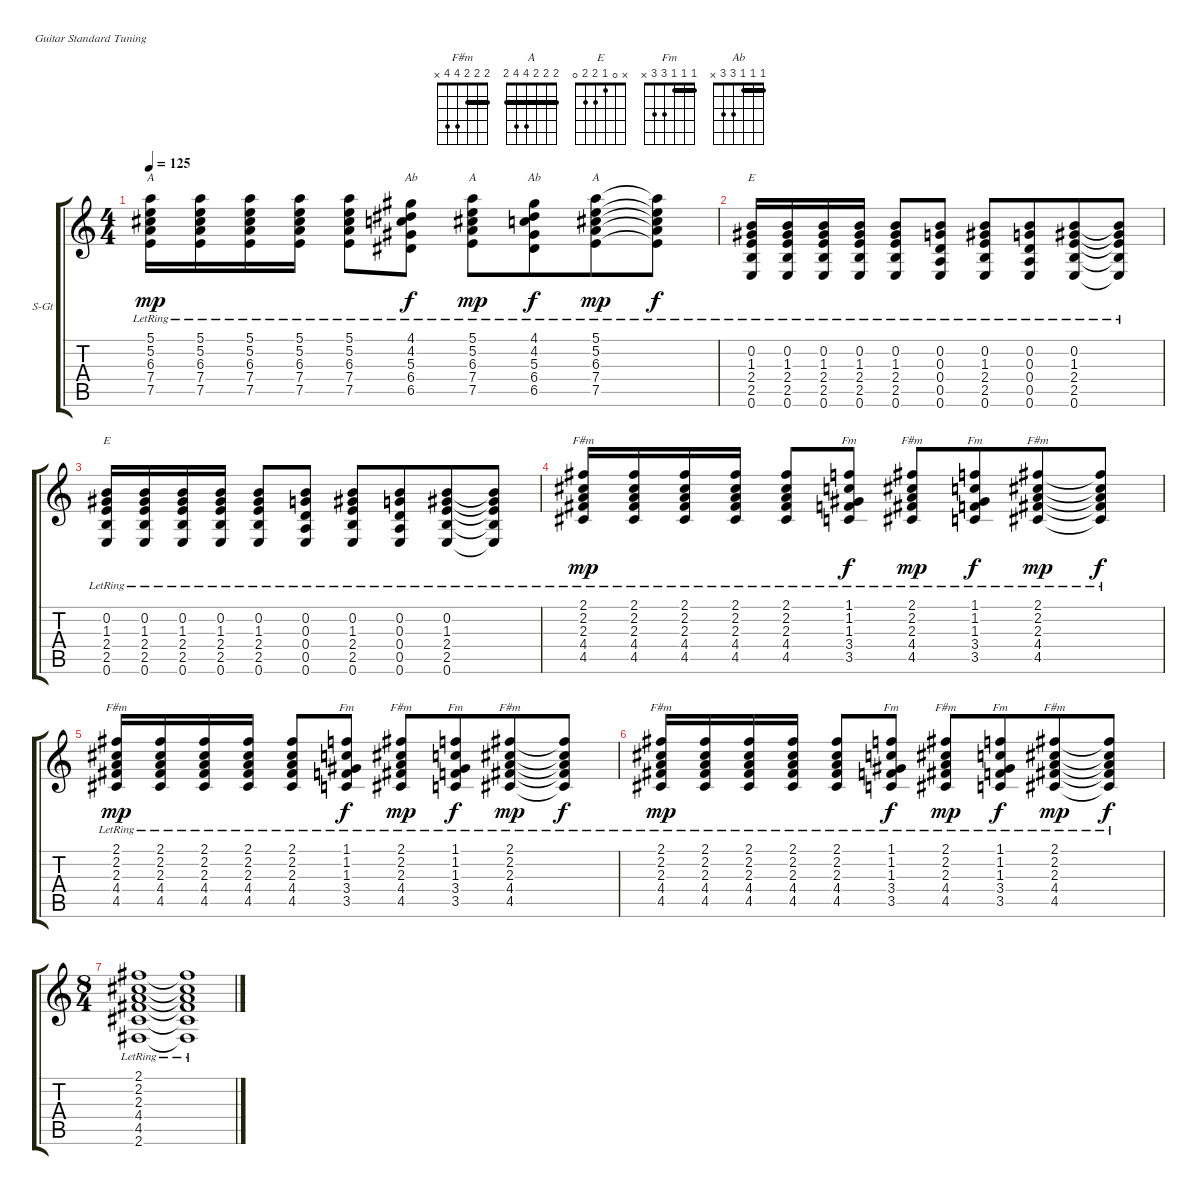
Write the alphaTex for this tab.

\bracketExtendMode groupsimilarinstruments
\firstSystemTrackNameOrientation horizontal
\otherSystemsTrackNameOrientation horizontal
\track ("Ритм Виктор Цой" "S-Gt") {instrument acousticguitarsteel}
\staff {score tabs}
\tuning (E4 B3 G3 D3 A2 E2)
\chord ("F#m" 2 2 2 4 4 2) {barre (2 2 2)}
\chord ("A" 5 5 6 7 7 x) {firstfret 5 barre 5}
\chord ("E" x 0 1 2 2 0)
\chord ("Fm" 1 1 1 3 3 x) {barre (1 1)}
\chord ("Ab" x 0 1 1 2 4)
\chord ("A" 2 2 2 4 4 2) {barre (2 2 2)}
\chord ("Ab" 1 1 1 3 3 x) {barre (1 1)}
\chord ("F#m" 2 2 2 4 4 x) {barre (2 2)}
\ts (4 4)
\tempo 125
\clef g2
\ks c
(5.1{lr} 5.2{lr} 6.3{lr} 7.4{lr} 7.5{lr}).16{ch "A" dy mp} (5.1{lr} 5.2{lr} 6.3{lr} 7.4{lr} 7.5{lr}).16 (5.1{lr} 5.2{lr} 6.3{lr} 7.4{lr} 7.5{lr}).16 (5.1{lr} 5.2{lr} 6.3{lr} 7.4{lr} 7.5{lr}).16 (5.1{lr} 5.2{lr} 6.3{lr} 7.4{lr} 7.5{lr}).8 (4.1{lr} 4.2{lr} 5.3{lr} 6.4{lr} 6.5{lr}).8{ch "Ab" dy f} (5.1{lr} 5.2{lr} 6.3{lr} 7.4{lr} 7.5{lr}).8{ch "A" dy mp} (4.1{lr} 4.2{lr} 5.3{lr} 6.4{lr} 6.5{lr}).8{ch "Ab" dy f beam merge} (5.1{lr} 5.2{lr} 6.3{lr} 7.4{lr} 7.5{lr}).8{ch "A" dy mp} (5.1{lr t} 5.2{lr t} 6.3{lr t} 7.4{lr t} 7.5{lr t}).8{dy f} |
(0.2{lr} 1.3{lr} 2.4{lr} 2.5{lr} 0.6{lr}).16{ch "E"} (0.2{lr} 1.3{lr} 2.4{lr} 2.5{lr} 0.6{lr}).16 (0.2{lr} 1.3{lr} 2.4{lr} 2.5{lr} 0.6{lr}).16 (0.2{lr} 1.3{lr} 2.4{lr} 2.5{lr} 0.6{lr}).16 (0.2{lr} 1.3{lr} 2.4{lr} 2.5{lr} 0.6{lr}).8 (0.2{lr} 0.3{lr} 0.4{lr} 0.5{lr} 0.6{lr}).8 (0.2{lr} 1.3{lr} 2.4{lr} 2.5{lr} 0.6{lr}).8 (0.2{lr} 0.3{lr} 0.4{lr} 0.5{lr} 0.6{lr}).8{beam merge} (0.2{lr} 1.3{lr} 2.4{lr} 2.5{lr} 0.6{lr}).8 (0.2{lr t} 1.3{lr t} 2.4{lr t} 2.5{lr t} 0.6{lr t}).8 |
(0.2{lr} 1.3{lr} 2.4{lr} 2.5{lr} 0.6{lr}).16{ch "E"} (0.2{lr} 1.3{lr} 2.4{lr} 2.5{lr} 0.6{lr}).16 (0.2{lr} 1.3{lr} 2.4{lr} 2.5{lr} 0.6{lr}).16 (0.2{lr} 1.3{lr} 2.4{lr} 2.5{lr} 0.6{lr}).16 (0.2{lr} 1.3{lr} 2.4{lr} 2.5{lr} 0.6{lr}).8 (0.2{lr} 0.3{lr} 0.4{lr} 0.5{lr} 0.6{lr}).8 (0.2{lr} 1.3{lr} 2.4{lr} 2.5{lr} 0.6{lr}).8 (0.2{lr} 0.3{lr} 0.4{lr} 0.5{lr} 0.6{lr}).8{beam merge} (0.2{lr} 1.3{lr} 2.4{lr} 2.5{lr} 0.6{lr}).8 (0.2{lr t} 1.3{lr t} 2.4{lr t} 2.5{lr t} 0.6{lr t}).8 |
(2.1{lr} 2.2{lr} 2.3{lr} 4.4{lr} 4.5{lr}).16{ch "F#m" dy mp} (2.1{lr} 2.2{lr} 2.3{lr} 4.4{lr} 4.5{lr}).16 (2.1{lr} 2.2{lr} 2.3{lr} 4.4{lr} 4.5{lr}).16 (2.1{lr} 2.2{lr} 2.3{lr} 4.4{lr} 4.5{lr}).16 (2.1{lr} 2.2{lr} 2.3{lr} 4.4{lr} 4.5{lr}).8 (1.1{lr} 1.2{lr} 1.3{lr} 3.4{lr} 3.5{lr}).8{ch "Fm" dy f} (2.1{lr} 2.2{lr} 2.3{lr} 4.4{lr} 4.5{lr}).8{ch "F#m" dy mp} (1.1{lr} 1.2{lr} 1.3{lr} 3.4{lr} 3.5{lr}).8{ch "Fm" dy f beam merge} (2.1{lr} 2.2{lr} 2.3{lr} 4.4{lr} 4.5{lr}).8{ch "F#m" dy mp} (2.1{lr t} 2.2{lr t} 2.3{lr t} 4.4{lr t} 4.5{lr t}).8{dy f} |
(2.1{lr} 2.2{lr} 2.3{lr} 4.4{lr} 4.5{lr}).16{ch "F#m" dy mp} (2.1{lr} 2.2{lr} 2.3{lr} 4.4{lr} 4.5{lr}).16 (2.1{lr} 2.2{lr} 2.3{lr} 4.4{lr} 4.5{lr}).16 (2.1{lr} 2.2{lr} 2.3{lr} 4.4{lr} 4.5{lr}).16 (2.1{lr} 2.2{lr} 2.3{lr} 4.4{lr} 4.5{lr}).8 (1.1{lr} 1.2{lr} 1.3{lr} 3.4{lr} 3.5{lr}).8{ch "Fm" dy f} (2.1{lr} 2.2{lr} 2.3{lr} 4.4{lr} 4.5{lr}).8{ch "F#m" dy mp} (1.1{lr} 1.2{lr} 1.3{lr} 3.4{lr} 3.5{lr}).8{ch "Fm" dy f beam merge} (2.1{lr} 2.2{lr} 2.3{lr} 4.4{lr} 4.5{lr}).8{ch "F#m" dy mp} (2.1{lr t} 2.2{lr t} 2.3{lr t} 4.4{lr t} 4.5{lr t}).8{dy f} |
(2.1{lr} 2.2{lr} 2.3{lr} 4.4{lr} 4.5{lr}).16{ch "F#m" dy mp} (2.1{lr} 2.2{lr} 2.3{lr} 4.4{lr} 4.5{lr}).16 (2.1{lr} 2.2{lr} 2.3{lr} 4.4{lr} 4.5{lr}).16 (2.1{lr} 2.2{lr} 2.3{lr} 4.4{lr} 4.5{lr}).16 (2.1{lr} 2.2{lr} 2.3{lr} 4.4{lr} 4.5{lr}).8 (1.1{lr} 1.2{lr} 1.3{lr} 3.4{lr} 3.5{lr}).8{ch "Fm" dy f} (2.1{lr} 2.2{lr} 2.3{lr} 4.4{lr} 4.5{lr}).8{ch "F#m" dy mp} (1.1{lr} 1.2{lr} 1.3{lr} 3.4{lr} 3.5{lr}).8{ch "Fm" dy f beam merge} (2.1{lr} 2.2{lr} 2.3{lr} 4.4{lr} 4.5{lr}).8{ch "F#m" dy mp} (2.1{lr t} 2.2{lr t} 2.3{lr t} 4.4{lr t} 4.5{lr t}).8{dy f} |
\ts (8 4)
\beaming (8 4 4 4 4)
(2.1{lr} 2.2{lr} 2.3{lr} 4.4{lr} 4.5{lr} 2.6{lr}).1 (2.1{lr t} 2.2{lr t} 2.3{lr t} 4.4{lr t} 4.5{lr t} 2.6{lr t}).1
